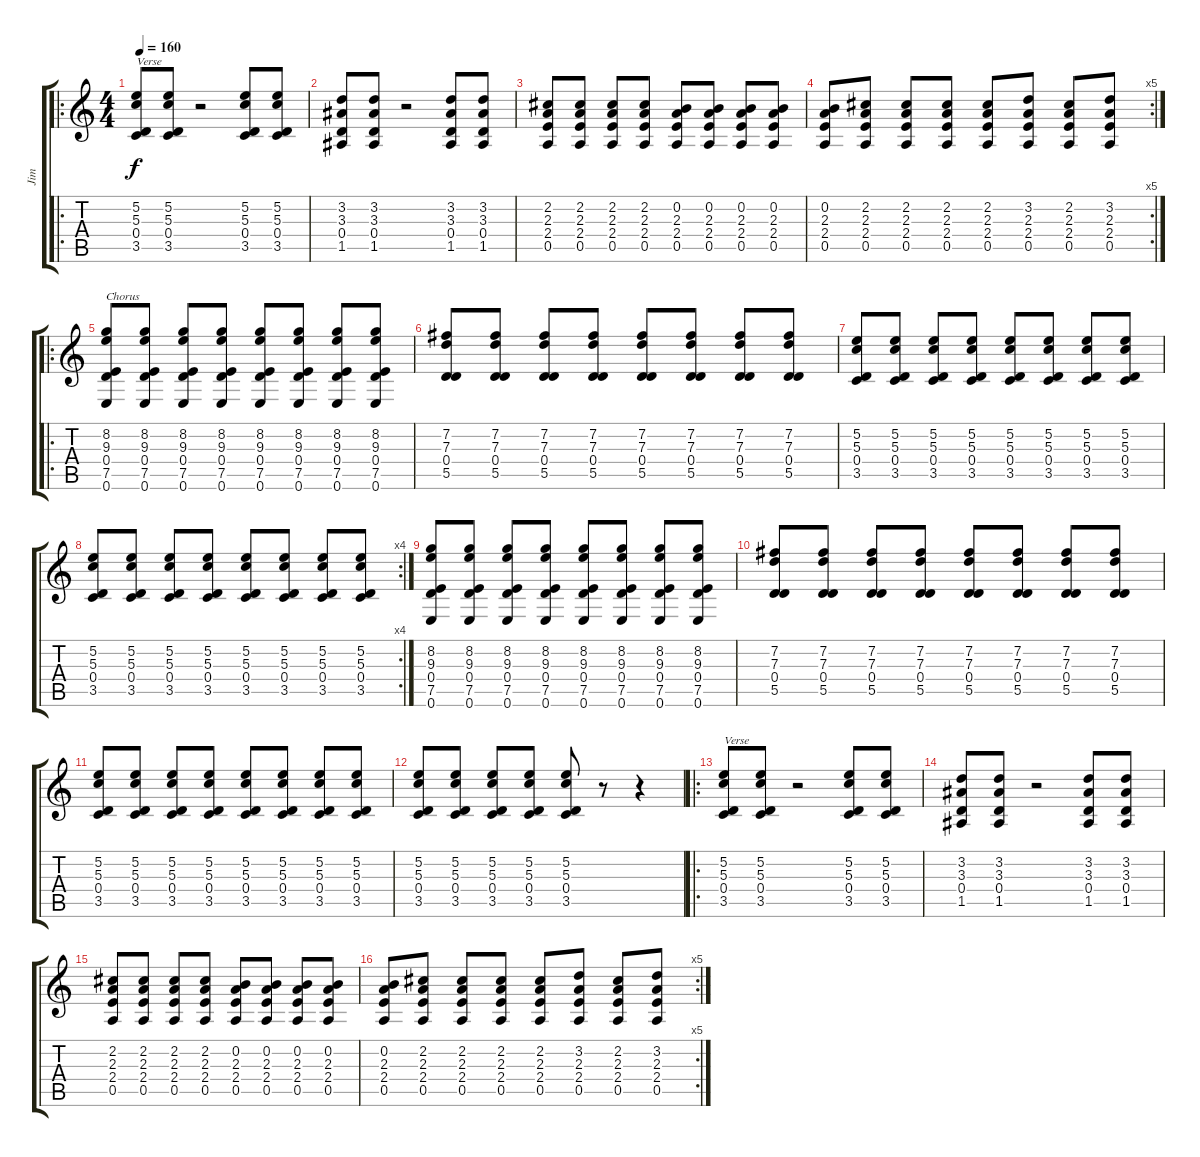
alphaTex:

\track ("Jim" "Jim") {instrument overdrivenguitar}
\staff {score tabs}
\tuning (E4 B3 G3 D3 A2 E2) {hide}
\ro
\ts (4 4)
\tempo 160
\clef g2
\ks c
(5.2 5.3 0.4 3.5).8{txt "Verse" dy f instrument overdrivenguitar} (5.2 5.3 0.4 3.5).8 r.2 (5.2 5.3 0.4 3.5).8 (5.2 5.3 0.4 3.5).8 |
(3.2 3.3 0.4 1.5).8 (3.2 3.3 0.4 1.5).8 r.2 (3.2 3.3 0.4 1.5).8 (3.2 3.3 0.4 1.5).8 |
(2.2 2.3 2.4 0.5).8 (2.2 2.3 2.4 0.5).8 (2.2 2.3 2.4 0.5).8 (2.2 2.3 2.4 0.5).8 (0.2 2.3 2.4 0.5).8 (0.2 2.3 2.4 0.5).8 (0.2 2.3 2.4 0.5).8 (0.2 2.3 2.4 0.5).8 |
\rc 5
(0.2 2.3 2.4 0.5).8 (2.2 2.3 2.4 0.5).8 (2.2 2.3 2.4 0.5).8 (2.2 2.3 2.4 0.5).8 (2.2 2.3 2.4 0.5).8 (3.2 2.3 2.4 0.5).8 (2.2 2.3 2.4 0.5).8 (3.2 2.3 2.4 0.5).8 |
\ro
(8.2 9.3 0.4 7.5 0.6).8{txt "Chorus"} (8.2 9.3 0.4 7.5 0.6).8 (8.2 9.3 0.4 7.5 0.6).8 (8.2 9.3 0.4 7.5 0.6).8 (8.2 9.3 0.4 7.5 0.6).8 (8.2 9.3 0.4 7.5 0.6).8 (8.2 9.3 0.4 7.5 0.6).8 (8.2 9.3 0.4 7.5 0.6).8 |
(7.2 7.3 0.4 5.5).8 (7.2 7.3 0.4 5.5).8 (7.2 7.3 0.4 5.5).8 (7.2 7.3 0.4 5.5).8 (7.2 7.3 0.4 5.5).8 (7.2 7.3 0.4 5.5).8 (7.2 7.3 0.4 5.5).8 (7.2 7.3 0.4 5.5).8 |
(5.2 5.3 0.4 3.5).8 (5.2 5.3 0.4 3.5).8 (5.2 5.3 0.4 3.5).8 (5.2 5.3 0.4 3.5).8 (5.2 5.3 0.4 3.5).8 (5.2 5.3 0.4 3.5).8 (5.2 5.3 0.4 3.5).8 (5.2 5.3 0.4 3.5).8 |
\rc 4
(5.2 5.3 0.4 3.5).8 (5.2 5.3 0.4 3.5).8 (5.2 5.3 0.4 3.5).8 (5.2 5.3 0.4 3.5).8 (5.2 5.3 0.4 3.5).8 (5.2 5.3 0.4 3.5).8 (5.2 5.3 0.4 3.5).8 (5.2 5.3 0.4 3.5).8 |
(8.2 9.3 0.4 7.5 0.6).8 (8.2 9.3 0.4 7.5 0.6).8 (8.2 9.3 0.4 7.5 0.6).8 (8.2 9.3 0.4 7.5 0.6).8 (8.2 9.3 0.4 7.5 0.6).8 (8.2 9.3 0.4 7.5 0.6).8 (8.2 9.3 0.4 7.5 0.6).8 (8.2 9.3 0.4 7.5 0.6).8 |
(7.2 7.3 0.4 5.5).8 (7.2 7.3 0.4 5.5).8 (7.2 7.3 0.4 5.5).8 (7.2 7.3 0.4 5.5).8 (7.2 7.3 0.4 5.5).8 (7.2 7.3 0.4 5.5).8 (7.2 7.3 0.4 5.5).8 (7.2 7.3 0.4 5.5).8 |
(5.2 5.3 0.4 3.5).8 (5.2 5.3 0.4 3.5).8 (5.2 5.3 0.4 3.5).8 (5.2 5.3 0.4 3.5).8 (5.2 5.3 0.4 3.5).8 (5.2 5.3 0.4 3.5).8 (5.2 5.3 0.4 3.5).8 (5.2 5.3 0.4 3.5).8 |
(5.2 5.3 0.4 3.5).8 (5.2 5.3 0.4 3.5).8 (5.2 5.3 0.4 3.5).8 (5.2 5.3 0.4 3.5).8 (5.2 5.3 0.4 3.5).8 r.8 r.4 |
\ro
(5.2 5.3 0.4 3.5).8{txt "Verse"} (5.2 5.3 0.4 3.5).8 r.2 (5.2 5.3 0.4 3.5).8 (5.2 5.3 0.4 3.5).8 |
(3.2 3.3 0.4 1.5).8 (3.2 3.3 0.4 1.5).8 r.2 (3.2 3.3 0.4 1.5).8 (3.2 3.3 0.4 1.5).8 |
(2.2 2.3 2.4 0.5).8 (2.2 2.3 2.4 0.5).8 (2.2 2.3 2.4 0.5).8 (2.2 2.3 2.4 0.5).8 (0.2 2.3 2.4 0.5).8 (0.2 2.3 2.4 0.5).8 (0.2 2.3 2.4 0.5).8 (0.2 2.3 2.4 0.5).8 |
\rc 5
(0.2 2.3 2.4 0.5).8 (2.2 2.3 2.4 0.5).8 (2.2 2.3 2.4 0.5).8 (2.2 2.3 2.4 0.5).8 (2.2 2.3 2.4 0.5).8 (3.2 2.3 2.4 0.5).8 (2.2 2.3 2.4 0.5).8 (3.2 2.3 2.4 0.5).8
